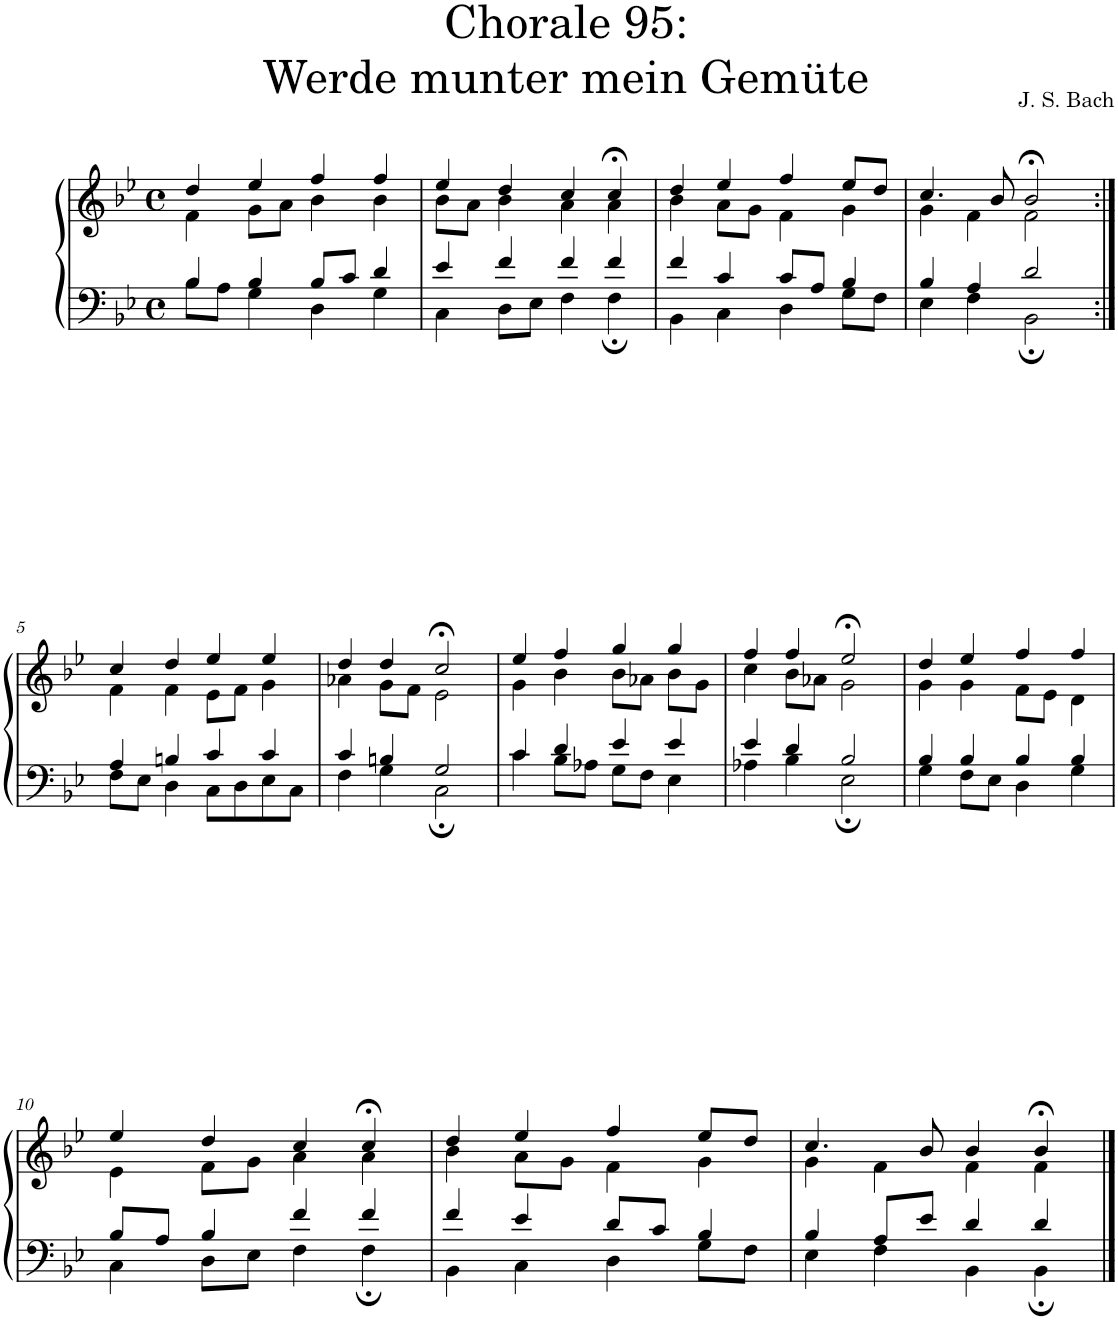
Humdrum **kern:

**kern	**kern
*part1	*part1
*staff2	*staff1
*I"S,A	*
*clefF4	*clefG2
*k[b-e-]	*k[b-e-]
*M4/4	*M4/4
*met(c)	*met(c)
=1	=1
*^	*^
4B-/	8B-\L	4dd/	4f\
.	8A\J	.	.
4B-/	4G\	4ee-/	8g\L
.	.	.	8a\J
8B-/L	4D\	4ff/	4b-\
8c/J	.	.	.
4d/	4G\	4ff/	4b-\
=2	=2	=2	=2
4e-/	4C\	4ee-/	8b-\L
.	.	.	8a\J
4f/	8D\L	4dd/	4b-\
.	8E-\J	.	.
4f/	4F\	4cc/	4a\
4f/	4F;\	4cc;</	4a\
=3	=3	=3	=3
4f/	4BB-\	4dd/	4b-\
4c/	4C\	4ee-/	8a\L
.	.	.	8g\J
8c/L	4D\	4ff/	4f\
8A/J	.	.	.
4B-/	8G\L	8ee-/L	4g\
.	8F\J	8dd/J	.
=4	=4	=4	=4
4B-/	4E-\	4.cc/	4g\
4A/	4F\	.	4f\
.	.	8b-/	.
2d/	2BB-;\	2b-;</	2f\
!!LO:LB:g=z	!!
=5:|!	=5:|!	=5:|!	=5:|!
4A/	8F\L	4cc/	4f\
.	8E-\J	.	.
4Bn/	4D\	4dd/	4f\
4c/	8C\L	4ee-/	8e-\L
.	8D\	.	8f\J
4c/	8E-\	4ee-/	4g\
.	8C\J	.	.
=6	=6	=6	=6
4c/	4F\	4dd/	4a-X\
4Bn/	4G\	4dd/	8g\L
.	.	.	8f\J
2G/	2C;\	2cc;</	2e-\
=7	=7	=7	=7
4c/	4c\	4ee-/	4g\
4d/	8B-\L	4ff/	4b-\
.	8A-X\J	.	.
4e-/	8G\L	4gg/	8b-\L
.	8F\J	.	8a-X\J
4e-/	4E-\	4gg/	8b-\L
.	.	.	8g\J
=8	=8	=8	=8
4e-/	4A-X\	4ff/	4cc\
4d/	4B-\	4ff/	8b-\L
.	.	.	8a-X\J
2B-/	2E-;\	2ee-;</	2g\
=9	=9	=9	=9
4B-/	4G\	4dd/	4g\
4B-/	8F\L	4ee-/	4g\
.	8E-\J	.	.
4B-/	4D\	4ff/	8f\L
.	.	.	8e-\J
4B-/	4G\	4ff/	4d\
!!LO:LB:g=z	!!
=10	=10	=10	=10
8B-/L	4C\	4ee-/	4e-\
8A/J	.	.	.
4B-/	8D\L	4dd/	8f\L
.	8E-\J	.	8g\J
4f/	4F\	4cc/	4a\
4f/	4F;\	4cc;</	4a\
=11	=11	=11	=11
4f/	4BB-\	4dd/	4b-\
4e-/	4C\	4ee-/	8a\L
.	.	.	8g\J
8d/L	4D\	4ff/	4f\
8c/J	.	.	.
4B-/	8G\L	8ee-/L	4g\
.	8F\J	8dd/J	.
=12	=12	=12	=12
4B-/	4E-\	4.cc/	4g\
8A/L	4F\	.	4f\
8e-/J	.	8b-/	.
4d/	4BB-\	4b-/	4f\
4d/	4BB-;\	4b-;</	4f\
*v	*v	*	*
*	*v	*v
==	==
*-	*-
